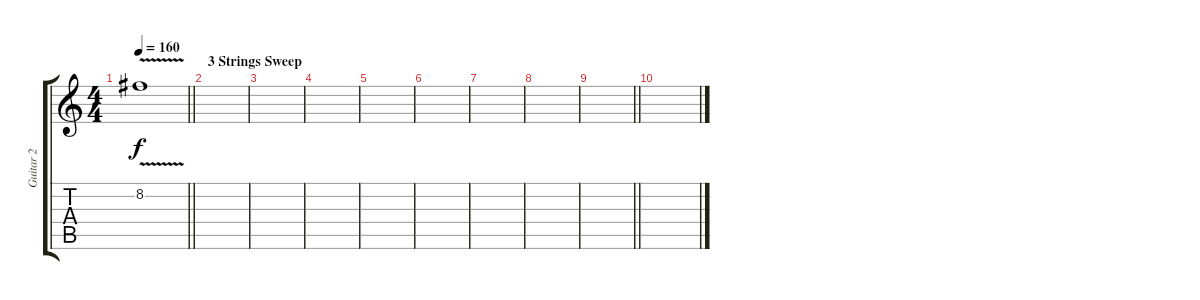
\track ("Guitar 2" "Guitar 2") {instrument overdrivenguitar}
\staff {score tabs}
\tuning (Eb4 Bb3 Gb3 Db3 Ab2 Eb2) {hide}
\ts (4 4)
\tempo 160
\clef g2
\barLineRight lightlight
\ks c
8.2{v}.1{dy f} |
\section ("" "3 Strings Sweep ")
|
|
|
|
|
|
|
\barLineRight lightlight
|
\section ("" "")
